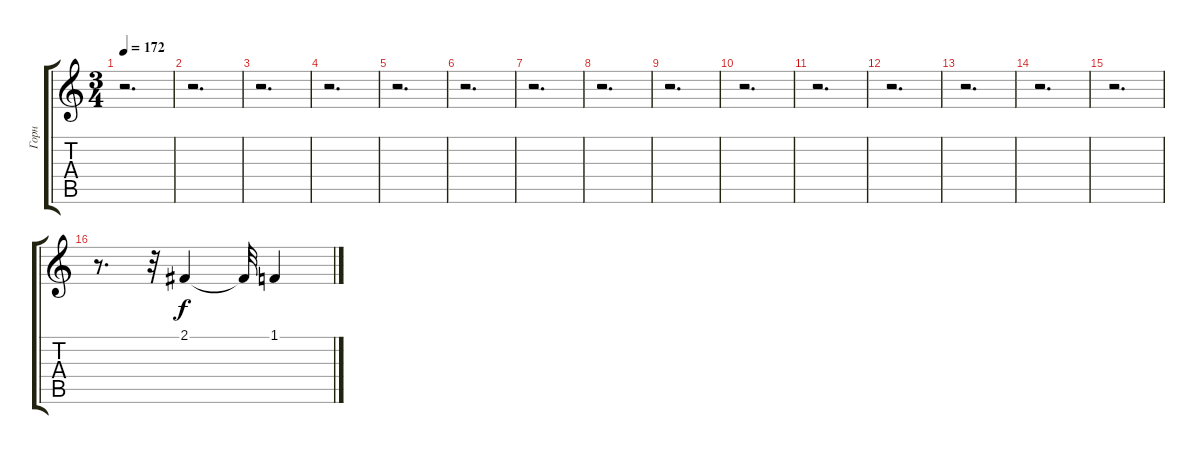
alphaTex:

\track ("Горн" "Горн") {instrument frenchhorn}
\staff {score tabs}
\tuning (E4 B3 G3 D3 A2 E2) {hide}
\ts (3 4)
\tempo 172
\clef g2
\ks c
r.2{d dy f} |
r.2{d} |
r.2{d} |
r.2{d} |
r.2{d} |
r.2{d} |
r.2{d} |
r.2{d} |
r.2{d} |
r.2{d} |
r.2{d} |
r.2{d} |
r.2{d} |
r.2{d} |
r.2{d} |
r.8{d} r.32 2.1.4 2.1{t}.32 1.1.4
